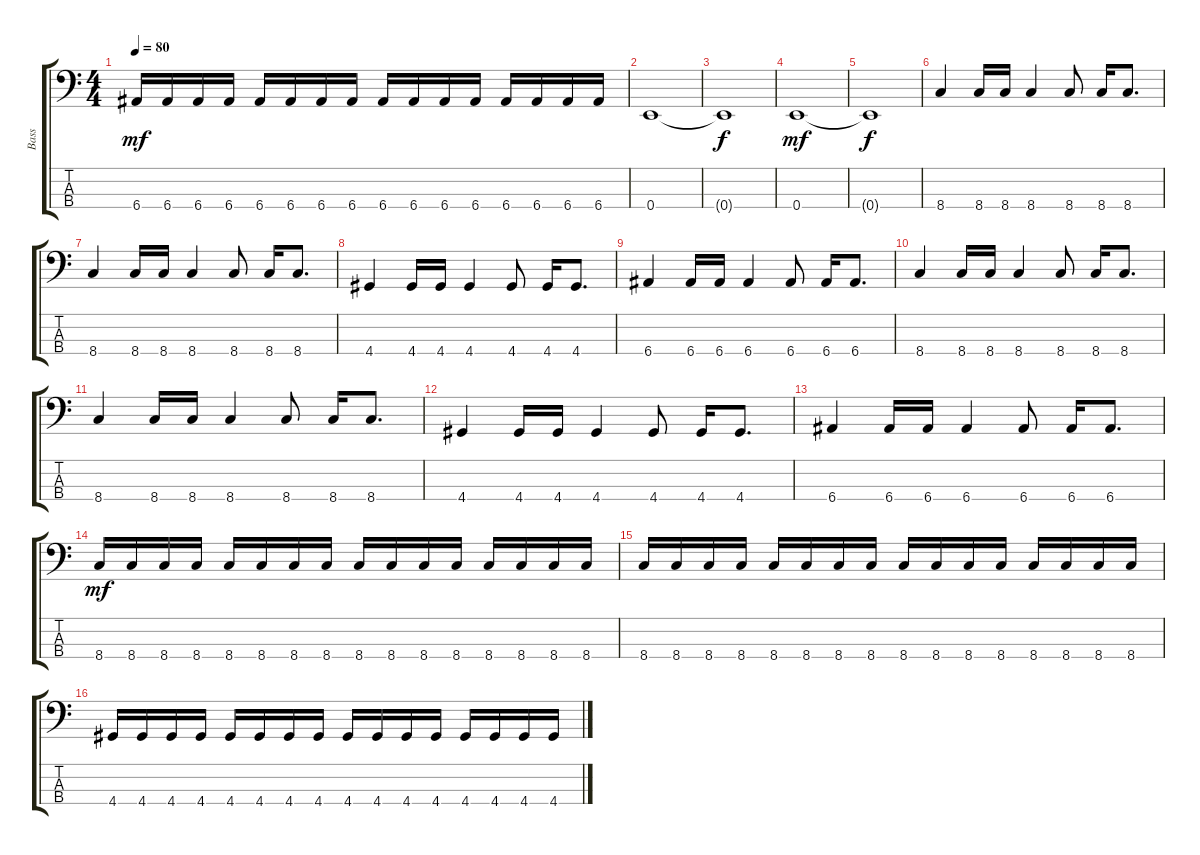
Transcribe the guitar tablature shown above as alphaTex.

\track ("Bass" "Bass") {instrument electricbasspick}
\staff {score tabs}
\tuning (G2 D2 A1 E1) {hide}
\ts (4 4)
\tempo 80
\clef f4
\ks c
6.4.16{dy mf} 6.4.16 6.4.16 6.4.16 6.4.16 6.4.16 6.4.16 6.4.16 6.4.16 6.4.16 6.4.16 6.4.16 6.4.16 6.4.16 6.4.16 6.4.16 |
0.4.1 |
0.4{t}.1{dy f} |
0.4.1{dy mf} |
0.4{t}.1{dy f} |
8.4.4 8.4.16 8.4.16 8.4.4 8.4.8 8.4.16 8.4.8{d} |
8.4.4 8.4.16 8.4.16 8.4.4 8.4.8 8.4.16 8.4.8{d} |
4.4.4 4.4.16 4.4.16 4.4.4 4.4.8 4.4.16 4.4.8{d} |
6.4.4 6.4.16 6.4.16 6.4.4 6.4.8 6.4.16 6.4.8{d} |
8.4.4 8.4.16 8.4.16 8.4.4 8.4.8 8.4.16 8.4.8{d} |
8.4.4 8.4.16 8.4.16 8.4.4 8.4.8 8.4.16 8.4.8{d} |
4.4.4 4.4.16 4.4.16 4.4.4 4.4.8 4.4.16 4.4.8{d} |
6.4.4 6.4.16 6.4.16 6.4.4 6.4.8 6.4.16 6.4.8{d} |
8.4.16{dy mf} 8.4.16 8.4.16 8.4.16 8.4.16 8.4.16 8.4.16 8.4.16 8.4.16 8.4.16 8.4.16 8.4.16 8.4.16 8.4.16 8.4.16 8.4.16 |
8.4.16 8.4.16 8.4.16 8.4.16 8.4.16 8.4.16 8.4.16 8.4.16 8.4.16 8.4.16 8.4.16 8.4.16 8.4.16 8.4.16 8.4.16 8.4.16 |
4.4.16 4.4.16 4.4.16 4.4.16 4.4.16 4.4.16 4.4.16 4.4.16 4.4.16 4.4.16 4.4.16 4.4.16 4.4.16 4.4.16 4.4.16 4.4.16
